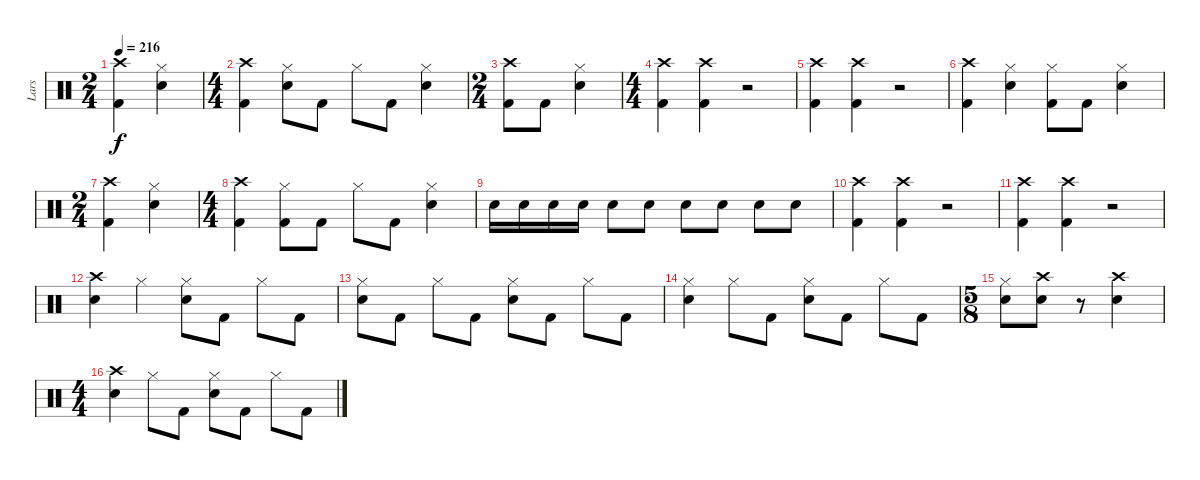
\track ("Lars" "Lars") {instrument percussion}
\staff {score}
\articulation defaults
\ts (2 4)
\tempo 216
\clef neutral
\ks c
("Crash high (hit)" "Kick (hit) 2").4{dy f} ("Hi-Hat (closed)" "Electric Snare (hit)").4 |
\ts (4 4)
("Crash high (hit)" "Kick (hit) 2").4 ("Hi-Hat (closed)" "Electric Snare (hit)").8 "Kick (hit) 2".8 "Hi-Hat (closed)".8 "Kick (hit) 2".8 ("Hi-Hat (closed)" "Electric Snare (hit)").4 |
\ts (2 4)
("Crash high (hit)" "Kick (hit) 2").8 "Kick (hit) 2".8 ("Hi-Hat (closed)" "Electric Snare (hit)").4 |
\ts (4 4)
("Crash high (hit)" "Kick (hit) 2").4 ("Crash high (hit)" "Kick (hit) 2").4 r.2 |
("Crash high (hit)" "Kick (hit) 2").4 ("Crash high (hit)" "Kick (hit) 2").4 r.2 |
("Crash high (hit)" "Kick (hit) 2").4 ("Hi-Hat (closed)" "Electric Snare (hit)").4 ("Hi-Hat (closed)" "Kick (hit) 2").8 "Kick (hit) 2".8 ("Hi-Hat (closed)" "Electric Snare (hit)").4 |
\ts (2 4)
("Crash high (hit)" "Kick (hit) 2").4 ("Hi-Hat (closed)" "Electric Snare (hit)").4 |
\ts (4 4)
("Crash high (hit)" "Kick (hit) 2").4 ("Hi-Hat (closed)" "Kick (hit) 2").8 "Kick (hit) 2".8 "Hi-Hat (closed)".8 "Kick (hit) 2".8 ("Hi-Hat (closed)" "Electric Snare (hit)").4 |
"Electric Snare (hit)".16 "Electric Snare (hit)".16 "Electric Snare (hit)".16 "Electric Snare (hit)".16 "Electric Snare (hit)".8 "Electric Snare (hit)".8 "Electric Snare (hit)".8 "Electric Snare (hit)".8 "Electric Snare (hit)".8 "Electric Snare (hit)".8 |
("Crash high (hit)" "Kick (hit) 2").4 ("Crash high (hit)" "Kick (hit) 2").4 r.2 |
("Crash high (hit)" "Kick (hit) 2").4 ("Crash high (hit)" "Kick (hit) 2").4 r.2 |
("Crash high (hit)" "Electric Snare (hit)").4 "Hi-Hat (closed)".4 ("Hi-Hat (closed)" "Electric Snare (hit)").8 "Kick (hit) 2".8 "Hi-Hat (closed)".8 "Kick (hit) 2".8 |
("Hi-Hat (closed)" "Electric Snare (hit)").8 "Kick (hit) 2".8 "Hi-Hat (closed)".8 "Kick (hit) 2".8 ("Hi-Hat (closed)" "Electric Snare (hit)").8 "Kick (hit) 2".8 "Hi-Hat (closed)".8 "Kick (hit) 2".8 |
("Hi-Hat (closed)" "Electric Snare (hit)").4 "Hi-Hat (closed)".8 "Kick (hit) 2".8 ("Hi-Hat (closed)" "Electric Snare (hit)").8 "Kick (hit) 2".8 "Hi-Hat (closed)".8 "Kick (hit) 2".8 |
\ts (5 8)
("Hi-Hat (closed)" "Electric Snare (hit)").8 ("Crash high (hit)" "Electric Snare (hit)").8 r.8 ("Crash high (hit)" "Electric Snare (hit)").4 |
\ts (4 4)
("Crash high (hit)" "Electric Snare (hit)").4 "Hi-Hat (closed)".8 "Kick (hit) 2".8 ("Hi-Hat (closed)" "Electric Snare (hit)").8 "Kick (hit) 2".8 "Hi-Hat (closed)".8 "Kick (hit) 2".8
